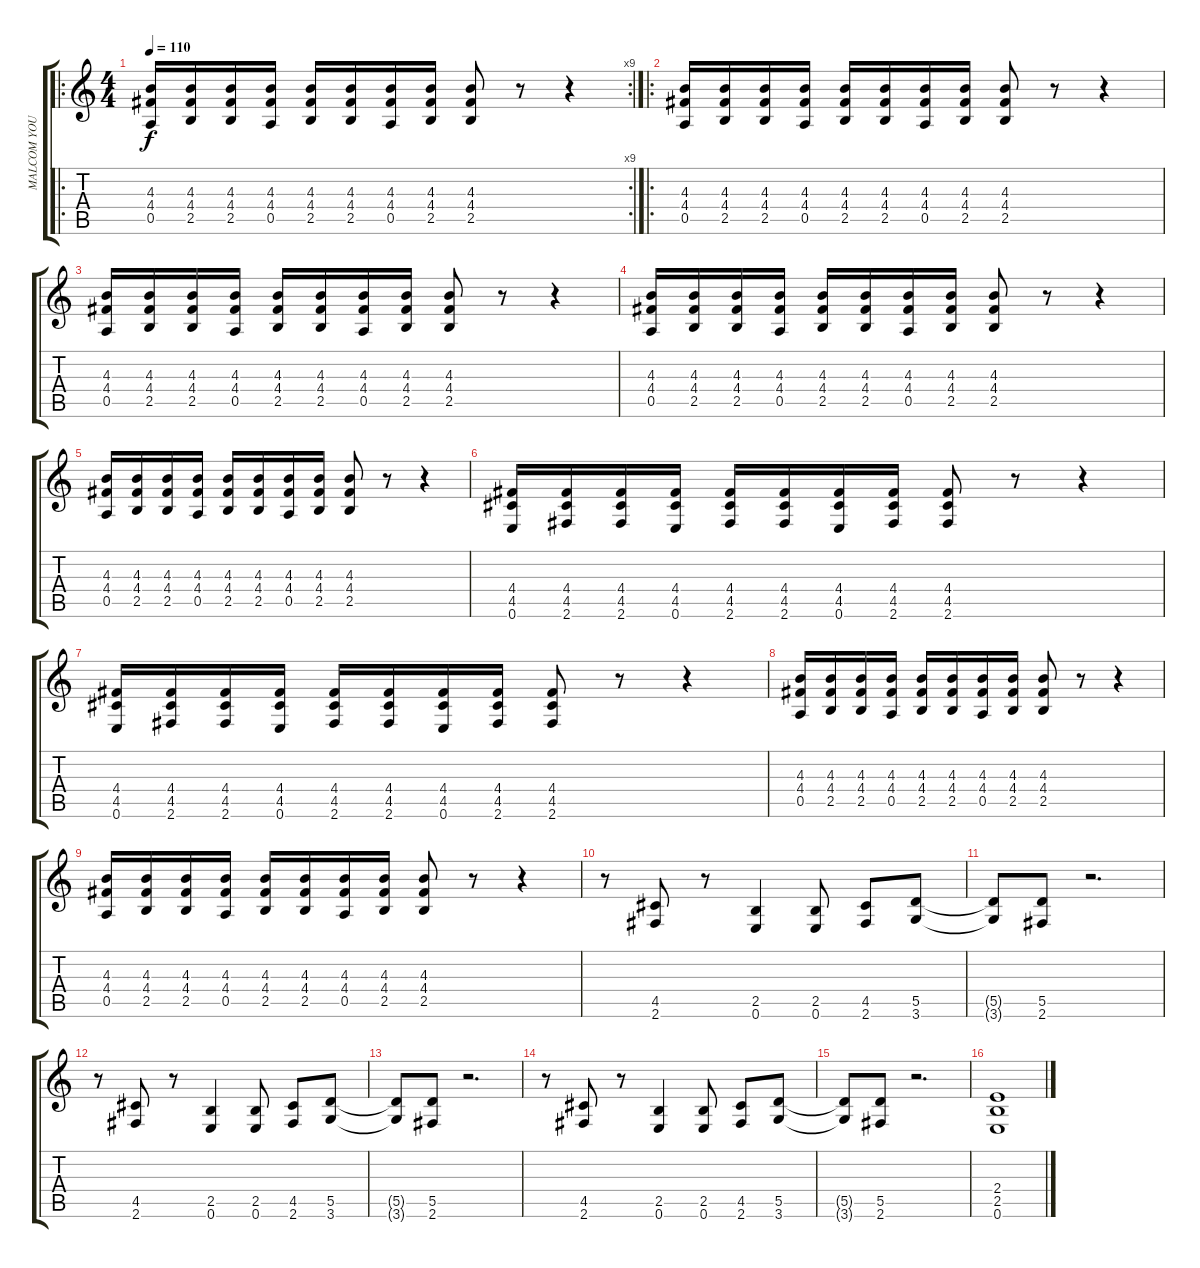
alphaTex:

\track ("MALCOM YOUNG" "MALCOM YOU") {instrument overdrivenguitar}
\staff {score tabs}
\tuning (E4 B3 G3 D3 A2 E2) {hide}
\ro
\rc 9
\ts (4 4)
\tempo 110
\clef g2
\ks c
(4.3 4.4 0.5).16{dy f instrument overdrivenguitar} (4.3 4.4 2.5).16 (4.3 4.4 2.5).16 (4.3 4.4 0.5).16 (4.3 4.4 2.5).16 (4.3 4.4 2.5).16 (4.3 4.4 0.5).16 (4.3 4.4 2.5).16 (4.3 4.4 2.5).8 r.8 r.4 |
\ro
(4.3 4.4 0.5).16 (4.3 4.4 2.5).16 (4.3 4.4 2.5).16 (4.3 4.4 0.5).16 (4.3 4.4 2.5).16 (4.3 4.4 2.5).16 (4.3 4.4 0.5).16 (4.3 4.4 2.5).16 (4.3 4.4 2.5).8 r.8 r.4 |
(4.3 4.4 0.5).16 (4.3 4.4 2.5).16 (4.3 4.4 2.5).16 (4.3 4.4 0.5).16 (4.3 4.4 2.5).16 (4.3 4.4 2.5).16 (4.3 4.4 0.5).16 (4.3 4.4 2.5).16 (4.3 4.4 2.5).8 r.8 r.4 |
(4.3 4.4 0.5).16 (4.3 4.4 2.5).16 (4.3 4.4 2.5).16 (4.3 4.4 0.5).16 (4.3 4.4 2.5).16 (4.3 4.4 2.5).16 (4.3 4.4 0.5).16 (4.3 4.4 2.5).16 (4.3 4.4 2.5).8 r.8 r.4 |
(4.3 4.4 0.5).16 (4.3 4.4 2.5).16 (4.3 4.4 2.5).16 (4.3 4.4 0.5).16 (4.3 4.4 2.5).16 (4.3 4.4 2.5).16 (4.3 4.4 0.5).16 (4.3 4.4 2.5).16 (4.3 4.4 2.5).8 r.8 r.4 |
(4.4 4.5 0.6).16 (4.4 4.5 2.6).16 (4.4 4.5 2.6).16 (4.4 4.5 0.6).16 (4.4 4.5 2.6).16 (4.4 4.5 2.6).16 (4.4 4.5 0.6).16 (4.4 4.5 2.6).16 (4.4 4.5 2.6).8 r.8 r.4 |
(4.4 4.5 0.6).16 (4.4 4.5 2.6).16 (4.4 4.5 2.6).16 (4.4 4.5 0.6).16 (4.4 4.5 2.6).16 (4.4 4.5 2.6).16 (4.4 4.5 0.6).16 (4.4 4.5 2.6).16 (4.4 4.5 2.6).8 r.8 r.4 |
(4.3 4.4 0.5).16 (4.3 4.4 2.5).16 (4.3 4.4 2.5).16 (4.3 4.4 0.5).16 (4.3 4.4 2.5).16 (4.3 4.4 2.5).16 (4.3 4.4 0.5).16 (4.3 4.4 2.5).16 (4.3 4.4 2.5).8 r.8 r.4 |
(4.3 4.4 0.5).16 (4.3 4.4 2.5).16 (4.3 4.4 2.5).16 (4.3 4.4 0.5).16 (4.3 4.4 2.5).16 (4.3 4.4 2.5).16 (4.3 4.4 0.5).16 (4.3 4.4 2.5).16 (4.3 4.4 2.5).8 r.8 r.4 |
r.8 (4.5 2.6).8 r.8 (2.5 0.6).4 (2.5 0.6).8 (4.5 2.6).8 (5.5 3.6).8 |
(5.5{t} 3.6{t}).8 (5.5 2.6).8 r.2{d} |
r.8 (4.5 2.6).8 r.8 (2.5 0.6).4 (2.5 0.6).8 (4.5 2.6).8 (5.5 3.6).8 |
(5.5{t} 3.6{t}).8 (5.5 2.6).8 r.2{d} |
r.8 (4.5 2.6).8 r.8 (2.5 0.6).4 (2.5 0.6).8 (4.5 2.6).8 (5.5 3.6).8 |
(5.5{t} 3.6{t}).8 (5.5 2.6).8 r.2{d} |
(2.4 2.5 0.6).1
